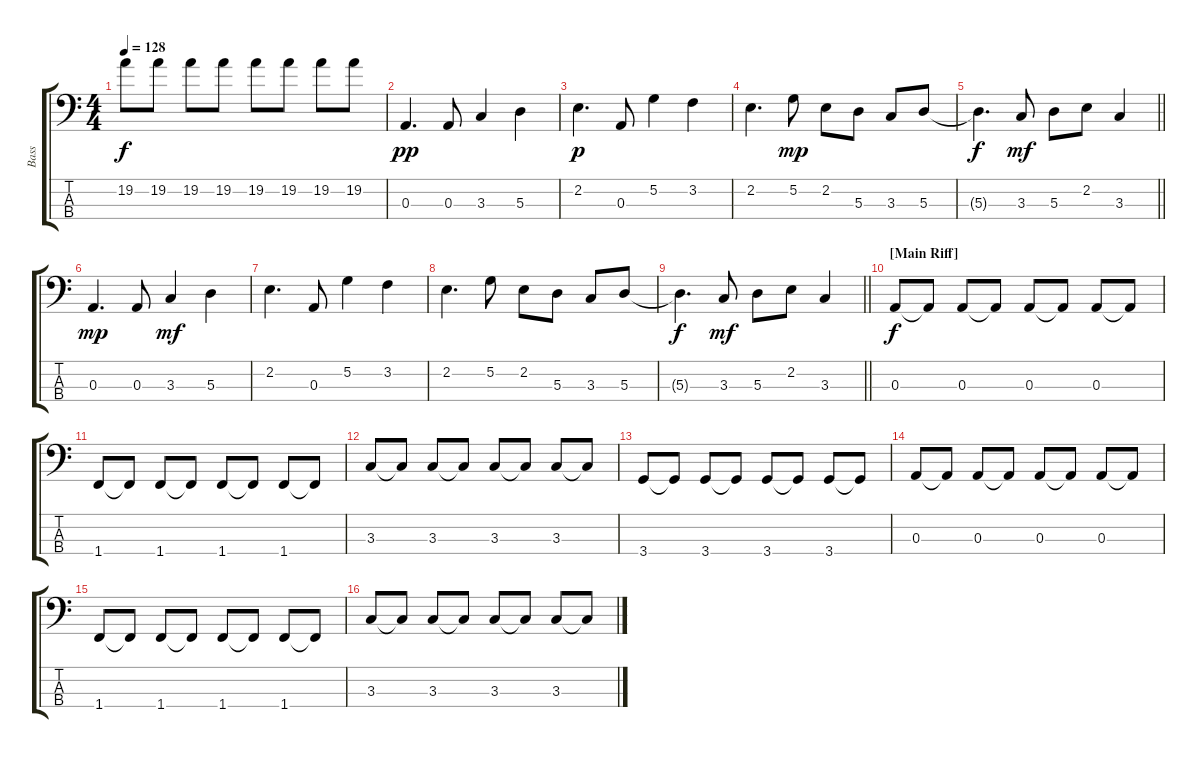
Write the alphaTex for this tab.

\track ("Bass" "Bass") {instrument electricbassfinger}
\staff {score tabs}
\tuning (G2 D2 A1 E1) {hide}
\ts (4 4)
\tempo 128
\clef f4
\ks c
19.2.8{dy f} 19.2.8 19.2.8 19.2.8 19.2.8 19.2.8 19.2.8 19.2.8 |
0.3.4{d dy pp} 0.3.8 3.3.4 5.3.4 |
2.2.4{d dy p} 0.3.8 5.2.4 3.2.4 |
2.2.4{d} 5.2.8{dy mp} 2.2.8 5.3.8 3.3.8 5.3.8 |
\barLineRight lightlight
5.3{t}.4{d dy f} 3.3.8{dy mf} 5.3.8 2.2.8 3.3.4 |
0.3.4{d dy mp} 0.3.8 3.3.4{dy mf} 5.3.4 |
2.2.4{d} 0.3.8 5.2.4 3.2.4 |
2.2.4{d} 5.2.8 2.2.8 5.3.8 3.3.8 5.3.8 |
\barLineRight lightlight
5.3{t}.4{d dy f} 3.3.8{dy mf} 5.3.8 2.2.8 3.3.4 |
\section ("" "[Main Riff]")
0.3.8{dy f} 0.3{t}.8 0.3.8 0.3{t}.8 0.3.8 0.3{t}.8 0.3.8 0.3{t}.8 |
1.4.8 1.4{t}.8 1.4.8 1.4{t}.8 1.4.8 1.4{t}.8 1.4.8 1.4{t}.8 |
3.3.8 3.3{t}.8 3.3.8 3.3{t}.8 3.3.8 3.3{t}.8 3.3.8 3.3{t}.8 |
3.4.8 3.4{t}.8 3.4.8 3.4{t}.8 3.4.8 3.4{t}.8 3.4.8 3.4{t}.8 |
0.3.8 0.3{t}.8 0.3.8 0.3{t}.8 0.3.8 0.3{t}.8 0.3.8 0.3{t}.8 |
1.4.8 1.4{t}.8 1.4.8 1.4{t}.8 1.4.8 1.4{t}.8 1.4.8 1.4{t}.8 |
3.3.8 3.3{t}.8 3.3.8 3.3{t}.8 3.3.8 3.3{t}.8 3.3.8 3.3{t}.8
